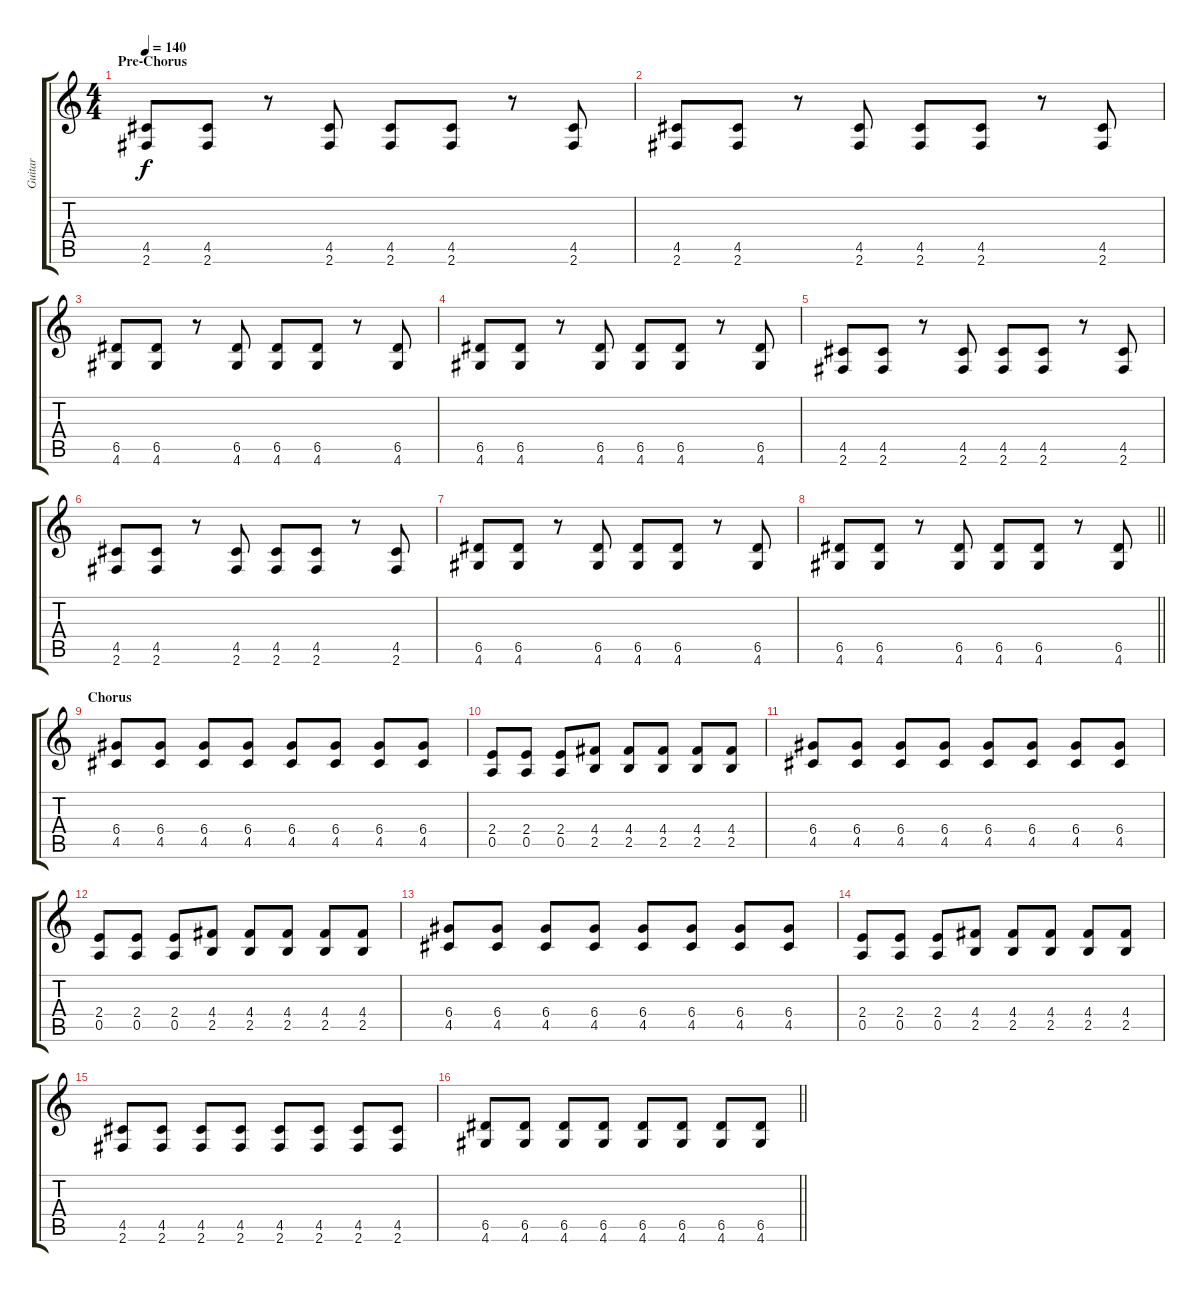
\track ("Guitar" "Guitar") {instrument overdrivenguitar}
\staff {score tabs}
\tuning (E4 B3 G3 D3 A2 E2) {hide}
\ts (4 4)
\section ("" "Pre-Chorus")
\tempo 140
\clef g2
\ks c
(4.5 2.6).8{dy f} (4.5 2.6).8 r.8 (4.5 2.6).8 (4.5 2.6).8 (4.5 2.6).8 r.8 (4.5 2.6).8 |
(4.5 2.6).8 (4.5 2.6).8 r.8 (4.5 2.6).8 (4.5 2.6).8 (4.5 2.6).8 r.8 (4.5 2.6).8 |
(6.5 4.6).8 (6.5 4.6).8 r.8 (6.5 4.6).8 (6.5 4.6).8 (6.5 4.6).8 r.8 (6.5 4.6).8 |
(6.5 4.6).8 (6.5 4.6).8 r.8 (6.5 4.6).8 (6.5 4.6).8 (6.5 4.6).8 r.8 (6.5 4.6).8 |
(4.5 2.6).8 (4.5 2.6).8 r.8 (4.5 2.6).8 (4.5 2.6).8 (4.5 2.6).8 r.8 (4.5 2.6).8 |
(4.5 2.6).8 (4.5 2.6).8 r.8 (4.5 2.6).8 (4.5 2.6).8 (4.5 2.6).8 r.8 (4.5 2.6).8 |
(6.5 4.6).8 (6.5 4.6).8 r.8 (6.5 4.6).8 (6.5 4.6).8 (6.5 4.6).8 r.8 (6.5 4.6).8 |
\barLineRight lightlight
(6.5 4.6).8 (6.5 4.6).8 r.8 (6.5 4.6).8 (6.5 4.6).8 (6.5 4.6).8 r.8 (6.5 4.6).8 |
\section ("" "Chorus")
(6.4 4.5).8 (6.4 4.5).8 (6.4 4.5).8 (6.4 4.5).8 (6.4 4.5).8 (6.4 4.5).8 (6.4 4.5).8 (6.4 4.5).8 |
(2.4 0.5).8 (2.4 0.5).8 (2.4 0.5).8 (4.4 2.5).8 (4.4 2.5).8 (4.4 2.5).8 (4.4 2.5).8 (4.4 2.5).8 |
(6.4 4.5).8 (6.4 4.5).8 (6.4 4.5).8 (6.4 4.5).8 (6.4 4.5).8 (6.4 4.5).8 (6.4 4.5).8 (6.4 4.5).8 |
(2.4 0.5).8 (2.4 0.5).8 (2.4 0.5).8 (4.4 2.5).8 (4.4 2.5).8 (4.4 2.5).8 (4.4 2.5).8 (4.4 2.5).8 |
(6.4 4.5).8 (6.4 4.5).8 (6.4 4.5).8 (6.4 4.5).8 (6.4 4.5).8 (6.4 4.5).8 (6.4 4.5).8 (6.4 4.5).8 |
(2.4 0.5).8 (2.4 0.5).8 (2.4 0.5).8 (4.4 2.5).8 (4.4 2.5).8 (4.4 2.5).8 (4.4 2.5).8 (4.4 2.5).8 |
(4.5 2.6).8 (4.5 2.6).8 (4.5 2.6).8 (4.5 2.6).8 (4.5 2.6).8 (4.5 2.6).8 (4.5 2.6).8 (4.5 2.6).8 |
\barLineRight lightlight
(6.5 4.6).8 (6.5 4.6).8 (6.5 4.6).8 (6.5 4.6).8 (6.5 4.6).8 (6.5 4.6).8 (6.5 4.6).8 (6.5 4.6).8
